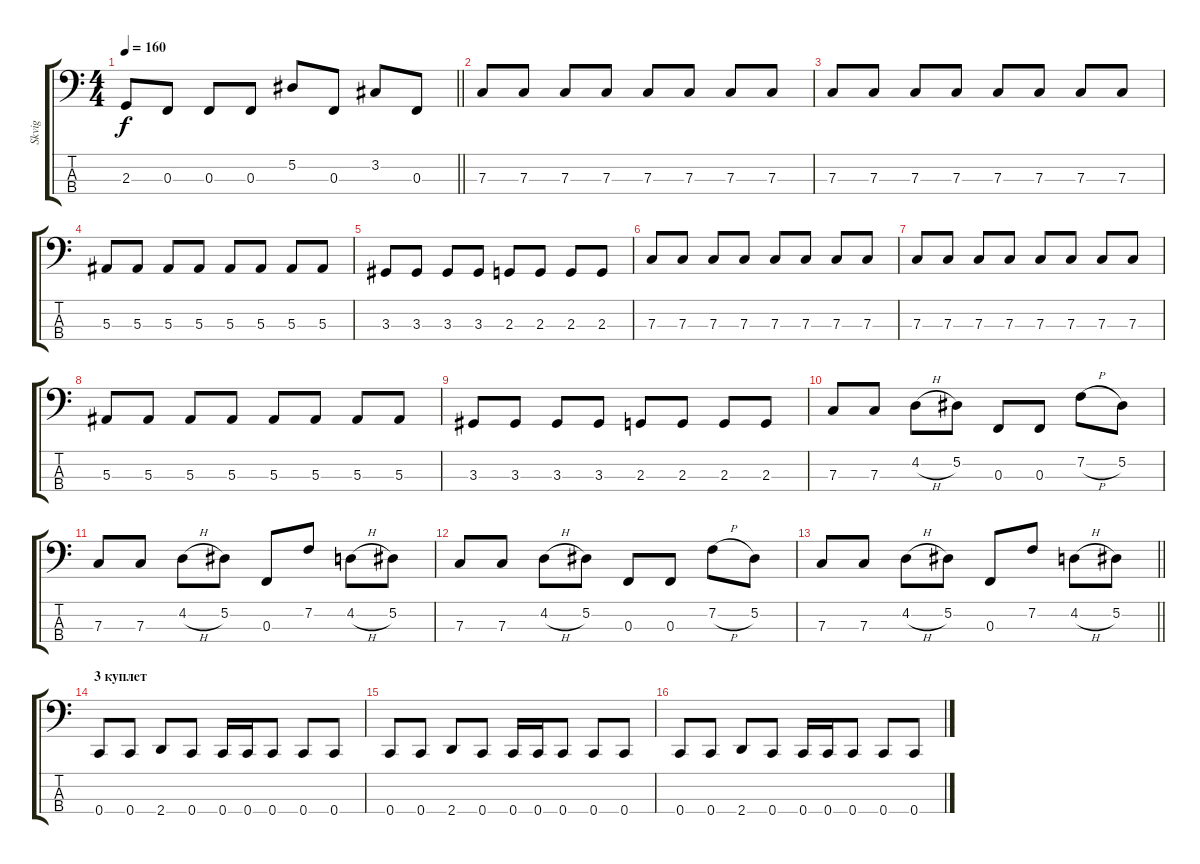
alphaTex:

\track ("Skvig" "Skvig") {instrument slapbass1}
\staff {score tabs}
\tuning (Eb2 Bb1 F1 C1) {hide}
\ts (4 4)
\tempo 160
\clef f4
\barLineRight lightlight
\ks c
2.3.8{dy f} 0.3.8 0.3.8 0.3.8 5.2.8 0.3.8 3.2.8 0.3.8 |
7.3.8 7.3.8 7.3.8 7.3.8 7.3.8 7.3.8 7.3.8 7.3.8 |
7.3.8 7.3.8 7.3.8 7.3.8 7.3.8 7.3.8 7.3.8 7.3.8 |
5.3.8 5.3.8 5.3.8 5.3.8 5.3.8 5.3.8 5.3.8 5.3.8 |
3.3.8 3.3.8 3.3.8 3.3.8 2.3.8 2.3.8 2.3.8 2.3.8 |
7.3.8 7.3.8 7.3.8 7.3.8 7.3.8 7.3.8 7.3.8 7.3.8 |
7.3.8 7.3.8 7.3.8 7.3.8 7.3.8 7.3.8 7.3.8 7.3.8 |
5.3.8 5.3.8 5.3.8 5.3.8 5.3.8 5.3.8 5.3.8 5.3.8 |
3.3.8 3.3.8 3.3.8 3.3.8 2.3.8 2.3.8 2.3.8 2.3.8 |
7.3.8 7.3.8 4.2{h}.8 5.2.8 0.3.8 0.3.8 7.2{h}.8 5.2.8 |
7.3.8 7.3.8 4.2{h}.8 5.2.8 0.3.8 7.2.8 4.2{h}.8 5.2.8 |
7.3.8 7.3.8 4.2{h}.8 5.2.8 0.3.8 0.3.8 7.2{h}.8 5.2.8 |
\barLineRight lightlight
7.3.8 7.3.8 4.2{h}.8 5.2.8 0.3.8 7.2.8 4.2{h}.8 5.2.8 |
\section ("" "3 куплет")
0.4.8 0.4.8 2.4.8 0.4.8 0.4.16 0.4.16 0.4.8 0.4.8 0.4.8 |
0.4.8 0.4.8 2.4.8 0.4.8 0.4.16 0.4.16 0.4.8 0.4.8 0.4.8 |
0.4.8 0.4.8 2.4.8 0.4.8 0.4.16 0.4.16 0.4.8 0.4.8 0.4.8
